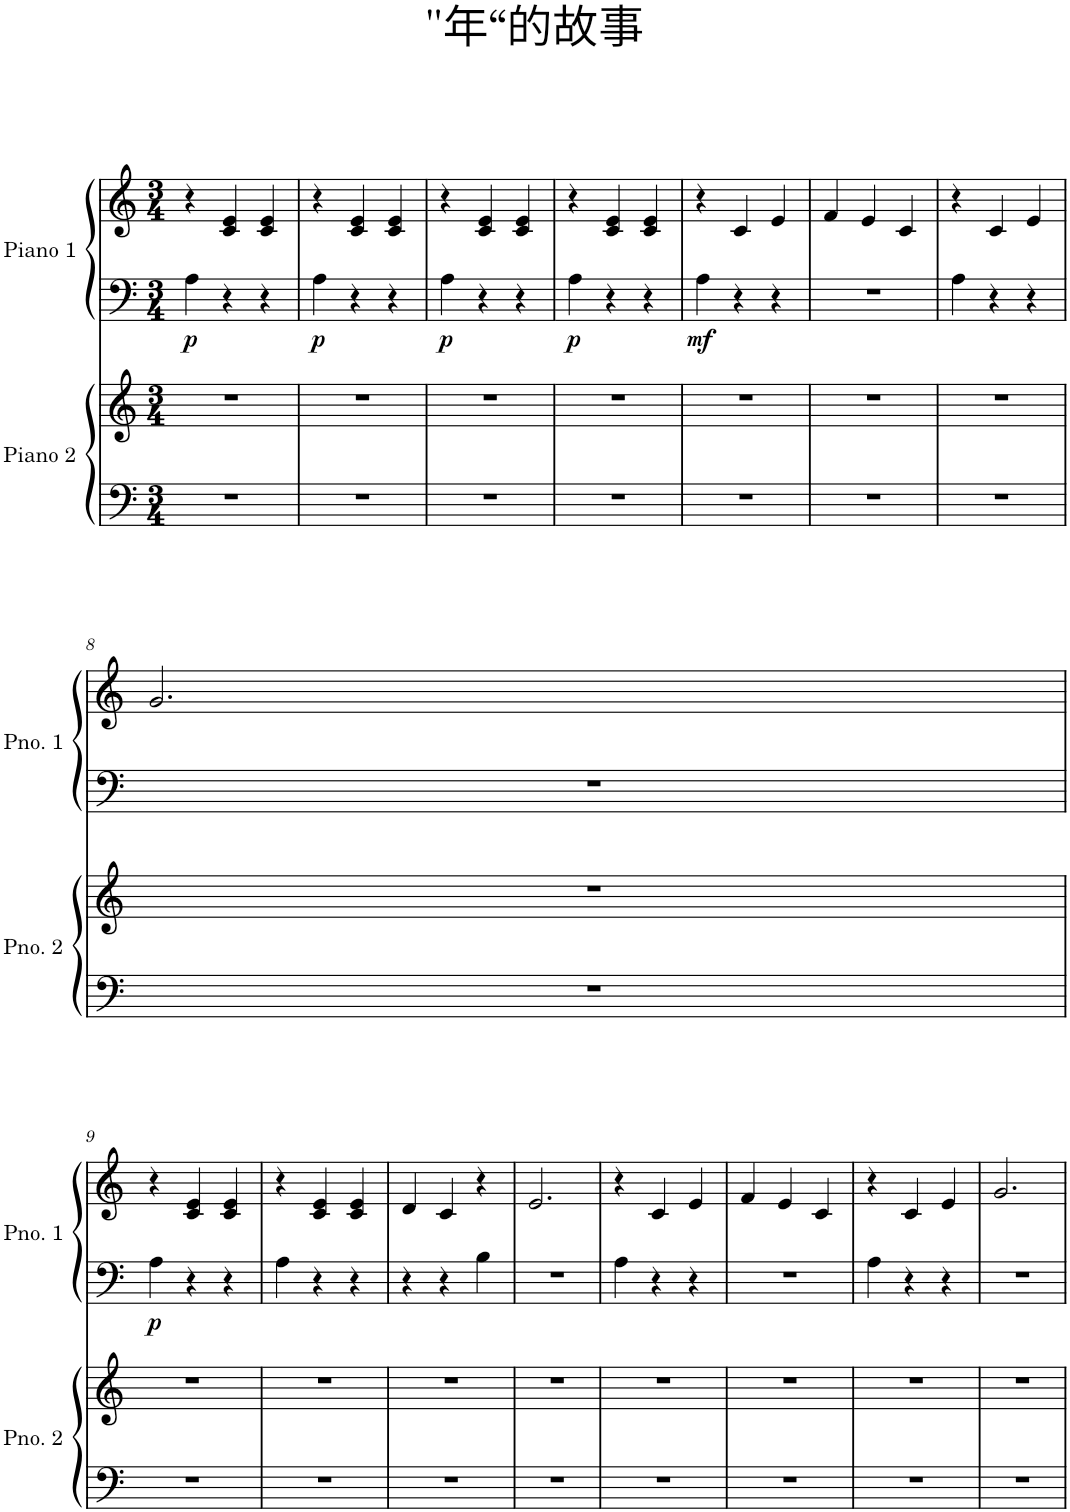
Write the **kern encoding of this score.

**kern	**kern	**kern	**kern	**dynam
*part2	*part2	*part1	*part1	*part1
*staff4	*staff3	*staff2	*staff1	*staff1/2
*I"Piano 2	*	*I"Piano 1	*	*
*I'Pno. 2	*	*I'Pno. 1	*	*
*clefF4	*clefG2	*clefF4	*clefG2	*
*k[]	*k[]	*k[]	*k[]	*
*M3/4	*M3/4	*M3/4	*M3/4	*
=1	=1	=1	=1	=1
!	!	!	!	!LO:DY:b=2
2.r	2.r	4A\	4r	p
.	.	4r	4c/ 4e/	.
.	.	4r	4c/ 4e/	.
=2	=2	=2	=2	=2
!	!	!	!	!LO:DY:b=2
2.r	2.r	4A\	4r	p
.	.	4r	4c/ 4e/	.
.	.	4r	4c/ 4e/	.
=3	=3	=3	=3	=3
!	!	!	!	!LO:DY:b=2
2.r	2.r	4A\	4r	p
.	.	4r	4c/ 4e/	.
.	.	4r	4c/ 4e/	.
=4	=4	=4	=4	=4
!	!	!	!	!LO:DY:b=2
2.r	2.r	4A\	4r	p
.	.	4r	4c/ 4e/	.
.	.	4r	4c/ 4e/	.
=5	=5	=5	=5	=5
!	!	!	!	!LO:DY:b=2
2.r	2.r	4A\	4r	mf
.	.	4r	4c/	.
.	.	4r	4e/	.
=6	=6	=6	=6	=6
2.r	2.r	2.r	4f/	.
.	.	.	4e/	.
.	.	.	4c/	.
=7	=7	=7	=7	=7
2.r	2.r	4A\	4r	.
.	.	4r	4c/	.
.	.	4r	4e/	.
!!LO:LB:g=z
=8	=8	=8	=8	=8
2.r	2.r	2.r	2.g/	.
!!LO:LB:g=z
=9	=9	=9	=9	=9
!	!	!	!	!LO:DY:b=2
2.r	2.r	4A\	4r	p
.	.	4r	4c/ 4e/	.
.	.	4r	4c/ 4e/	.
=10	=10	=10	=10	=10
2.r	2.r	4A\	4r	.
.	.	4r	4c/ 4e/	.
.	.	4r	4c/ 4e/	.
=11	=11	=11	=11	=11
2.r	2.r	4r	4d/	.
.	.	4r	4c/	.
.	.	4B\	4r	.
=12	=12	=12	=12	=12
2.r	2.r	2.r	2.e/	.
=13	=13	=13	=13	=13
2.r	2.r	4A\	4r	.
.	.	4r	4c/	.
.	.	4r	4e/	.
=14	=14	=14	=14	=14
2.r	2.r	2.r	4f/	.
.	.	.	4e/	.
.	.	.	4c/	.
=15	=15	=15	=15	=15
2.r	2.r	4A\	4r	.
.	.	4r	4c/	.
.	.	4r	4e/	.
=16	=16	=16	=16	=16
2.r	2.r	2.r	2.g/	.
=	=	=	=	=
*-	*-	*-	*-	*-
